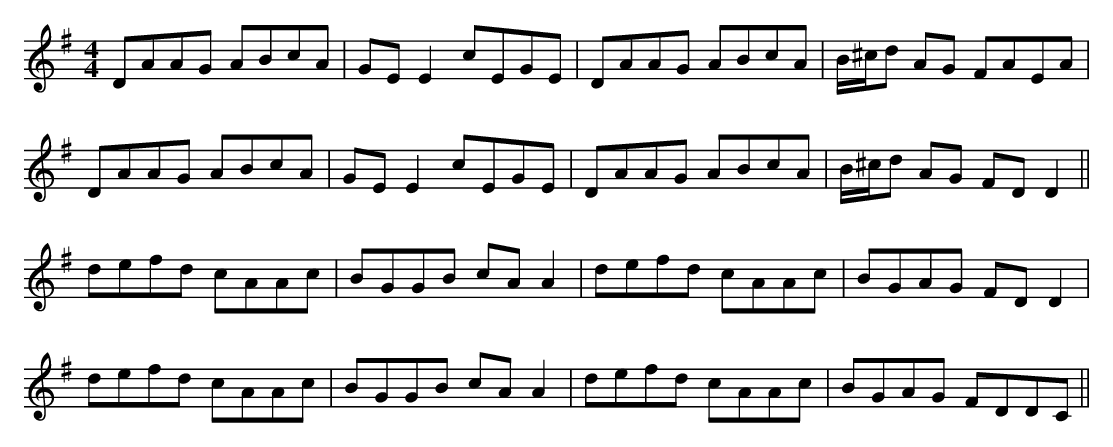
X:1
M:4/4
K:Dmix
DAAG ABcA|GEE2 cEGE|DAAG ABcA|B/^c/d AG FAEA|
DAAG ABcA|GEE2 cEGE|DAAG ABcA|B/^c/d AG FDD2||
defd cAAc|BGGB cAA2|defd cAAc|BGAG FDD2|
defd cAAc|BGGB cAA2|defd cAAc|BGAG FDDC||
